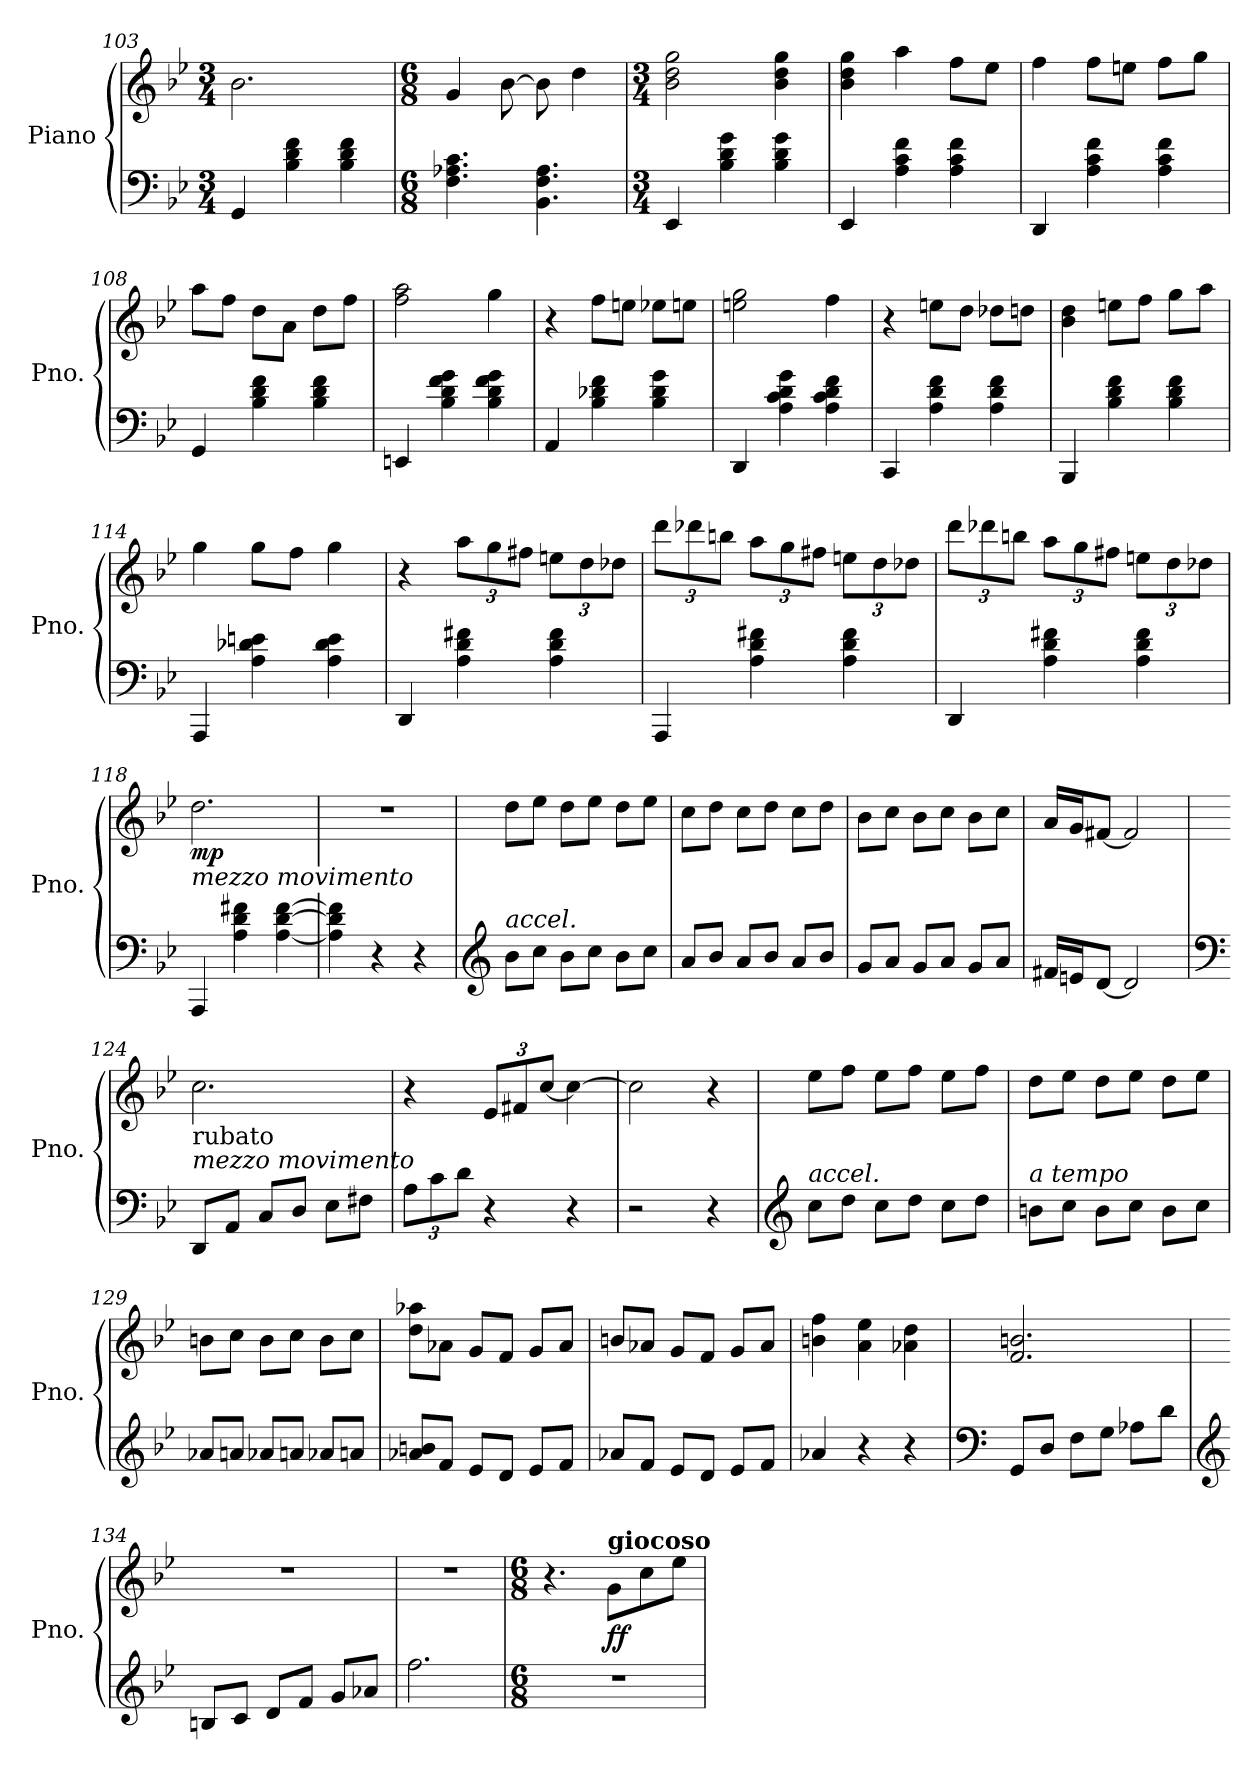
**kern	**kern	**dynam
*part1	*part1	*part1
*staff2	*staff1	*staff1/2
*I"Piano	*	*
*I'Pno.	*	*
*clefF4	*clefG2	*
*k[b-e-]	*k[b-e-]	*
*M3/4	*M3/4	*
=103	=103	=103
4GG/	2.b-\	.
4B-\ 4d\ 4f\	.	.
4B-\ 4d\ 4f\	.	.
=104	=104	=104
*M6/8	*M6/8	*
4.F\ 4.A-X\ 4.c\	4g/	.
.	[8b-\	.
4.BB-\ 4.F\ 4.A-\	8b-\]	.
.	4dd\	.
=105	=105	=105
*M3/4	*M3/4	*
4EE-/	2b-\ 2dd\ 2gg\	.
4B-\ 4d\ 4g\	.	.
4B-\ 4d\ 4g\	4b-\ 4dd\ 4gg\	.
=106	=106	=106
4EE-/	4b-\ 4dd\ 4gg\	.
4A\ 4c\ 4f\	4aa\	.
4A\ 4c\ 4f\	8ff\L	.
.	8ee-\J	.
=107	=107	=107
4DD/	4ff\	.
4A\ 4c\ 4f\	8ff\L	.
.	8een\J	.
4A\ 4c\ 4f\	8ff\L	.
.	8gg\J	.
!!LO:LB:g=z
=108	=108	=108
4GG/	8aa\L	.
.	8ff\J	.
4B-\ 4d\ 4f\	8dd\L	.
.	8a\J	.
4B-\ 4d\ 4f\	8dd\L	.
.	8ff\J	.
=109	=109	=109
4EEn/	2ff\ 2aa\	.
4B-\ 4d\ 4f\ 4g\	.	.
4B-\ 4d\ 4f\ 4g\	4gg\	.
=110	=110	=110
4AA/	4r	.
4B-\ 4d-X\ 4f\	8ff\L	.
.	8een\J	.
4B-\ 4d-\ 4g\	8ee-X\L	.
.	8een\J	.
=111	=111	=111
4DD/	2een\ 2gg\	.
4A\ 4c\ 4d\ 4g\	.	.
4A\ 4c\ 4d\ 4f\	4ff\	.
=112	=112	=112
4CC/	4r	.
4A\ 4d\ 4f\	8een\L	.
.	8dd\J	.
4A\ 4d\ 4f\	8dd-X\L	.
.	8ddn\J	.
=113	=113	=113
4BBB-/	4b-\ 4dd\	.
4B-\ 4d\ 4f\	8een\L	.
.	8ff\J	.
4B-\ 4d\ 4f\	8gg\L	.
.	8aa\J	.
!!LO:LB:g=z
=114	=114	=114
4AAA/	4gg\	.
4A\ 4d-X\ 4en\	8gg\L	.
.	8ff\J	.
4A\ 4d-\ 4e\	4gg\	.
=115	=115	=115
4DD/	4r	.
*	*Xbrackettup	*
4A\ 4d\ 4f#X\	12aa\L	.
.	12gg\	.
.	12ff#X\J	.
4A\ 4d\ 4f#\	12een\L	.
.	12dd\	.
.	12dd-X\J	.
=116	=116	=116
4AAA/	12ddd\L	.
.	12ddd-X\	.
.	12bbn\J	.
4A\ 4d\ 4f#X\	12aa\L	.
.	12gg\	.
.	12ff#X\J	.
4A\ 4d\ 4f#\	12een\L	.
.	12dd\	.
.	12dd-X\J	.
=117	=117	=117
4DD/	12ddd\L	.
.	12ddd-X\	.
.	12bbn\J	.
4A\ 4d\ 4f#X\	12aa\L	.
.	12gg\	.
.	12ff#X\J	.
4A\ 4d\ 4f#\	12een\L	.
.	12dd\	.
.	12dd-X\J	.
!!LO:PB:g=z
=118	=118	=118
*	*MM95	*
!LO:TX:a:i:t=mezzo movimento	!	!
!	!	!LO:DY:b
4AAA/	2.dd\	mp
4A\ 4d\ 4f#X\	.	.
[4A\ [4d\ [4f#\	.	.
=119	=119	=119
4A\] 4d\] 4f#\]	2.r	.
4r	.	.
4r	.	.
=120	=120	=120
*clefG2	*	*
*	*MM100	*
!LO:TX:a:i:t=accel.	!	!
8b-\L	8dd\L	.
8cc\J	8ee-\J	.
*	*MM110	*
8b-\L	8dd\L	.
8cc\J	8ee-\J	.
*	*MM120	*
8b-\L	8dd\L	.
8cc\J	8ee-\J	.
=121	=121	=121
*	*MM130	*
8a/L	8cc\L	.
8b-/J	8dd\J	.
8a/L	8cc\L	.
8b-/J	8dd\J	.
8a/L	8cc\L	.
8b-/J	8dd\J	.
=122	=122	=122
8g/L	8b-\L	.
8a/J	8cc\J	.
8g/L	8b-\L	.
8a/J	8cc\J	.
8g/L	8b-\L	.
8a/J	8cc\J	.
=123	=123	=123
16f#X/LL	16a/LL	.
16en/J	16g/J	.
[8d/J	[8f#X/J	.
2d/]	2f#/]	.
!!LO:LB:g=z
=124	=124	=124
*clefF4	*	*
*	*MM80	*
!LO:TX:a:i:t=mezzo movimento	!	!
!LO:TX:a:t=rubato	!	!
8DD/L	2.cc\	.
8AA/J	.	.
8C/L	.	.
8D/J	.	.
8E-\L	.	.
8F#X\J	.	.
=125	=125	=125
*Xbrackettup	*	*
12A\L	4r	.
12c\	.	.
12d\J	.	.
4r	12e-/L	.
.	12f#X/	.
.	[12cc/J	.
4r	4cc\_	.
=126	=126	=126
2r	2cc\]	.
4r	4r	.
=127	=127	=127
*clefG2	*	*
*	*MM100	*
!LO:TX:a:i:t=accel.	!	!
8cc\L	8ee-\L	.
8dd\J	8ff\J	.
*	*MM110	*
8cc\L	8ee-\L	.
8dd\J	8ff\J	.
*	*MM120	*
8cc\L	8ee-\L	.
8dd\J	8ff\J	.
=128	=128	=128
*	*MM130	*
!LO:TX:a:i:t=a tempo	!	!
8bn\L	8dd\L	.
8cc\J	8ee-\J	.
8b\L	8dd\L	.
8cc\J	8ee-\J	.
8b\L	8dd\L	.
8cc\J	8ee-\J	.
=129	=129	=129
8a-X/L	8bn\L	.
8an/J	8cc\J	.
8a-X/L	8b\L	.
8an/J	8cc\J	.
8a-X/L	8b\L	.
8an/J	8cc\J	.
!!LO:LB:g=z
=130	=130	=130
8a-X/ 8bn/L	8dd\ 8aa-X\L	.
8f/J	8a-X\J	.
8e-/L	8g/L	.
8d/J	8f/J	.
8e-/L	8g/L	.
8f/J	8a-/J	.
=131	=131	=131
8a-X/L	8bn/L	.
8f/J	8a-X/J	.
8e-/L	8g/L	.
8d/J	8f/J	.
8e-/L	8g/L	.
8f/J	8a-/J	.
=132	=132	=132
4a-X/	4bn\ 4ff\	.
4r	4a\ 4ee-\	.
4r	4a-X\ 4dd\	.
=133	=133	=133
*clefF4	*	*
*	*MM120	*
8GG/L	2.f/ 2.bn/	.
8D/J	.	.
8F\L	.	.
8G\J	.	.
8A-X\L	.	.
8d\J	.	.
=134	=134	=134
*clefG2	*	*
8Bn/L	2.r	.
8c/J	.	.
8d/L	.	.
8f/J	.	.
8g/L	.	.
8a-X/J	.	.
=135	=135	=135
2.ff\	2.r	.
!!LO:LB:g=z
=136	=136	=136
*M6/8	*M6/8	*
*	*MM143	*
2.r	4.r	.
!	!LO:TX:a:B:t=giocoso	!
!	!	!LO:DY:b
.	8g\L	ff
.	8cc\	.
.	8ee-\J	.
=	=	=
*-	*-	*-
